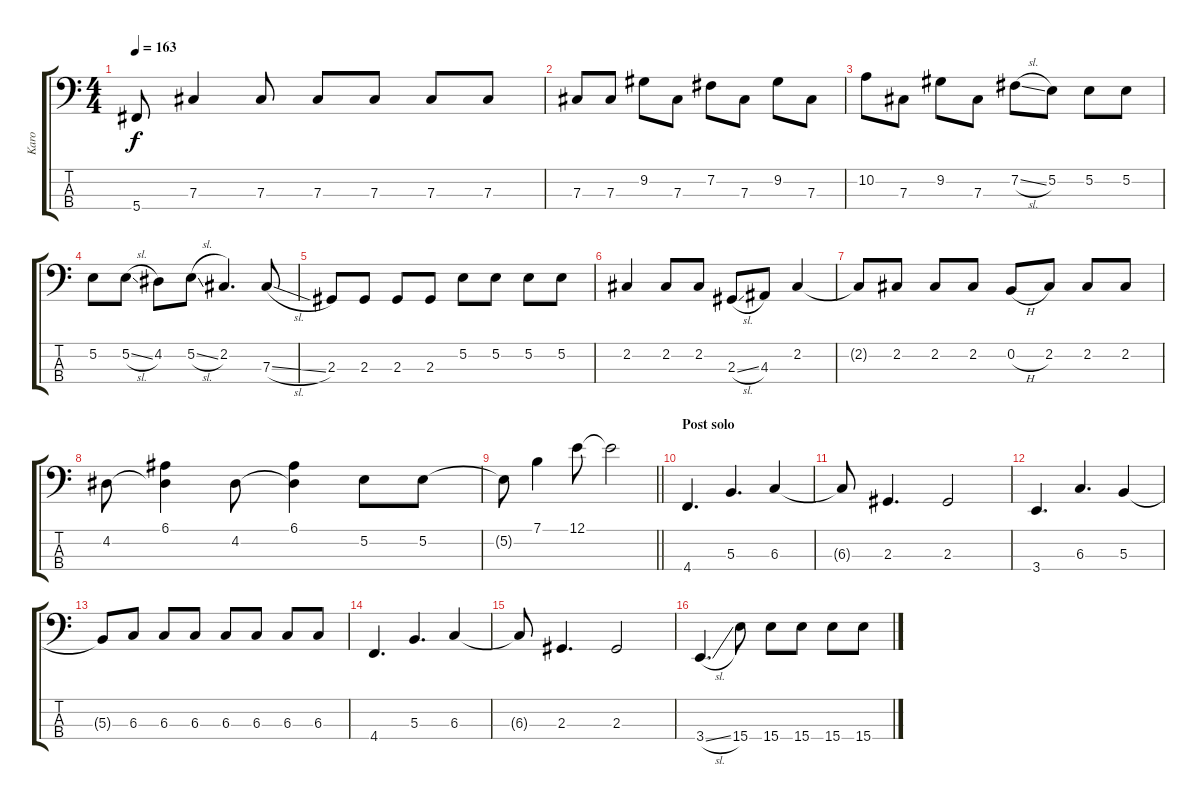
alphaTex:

\track ("Karo" "Karo") {instrument electricbassfinger}
\staff {score tabs}
\tuning (E2 B1 Gb1 Db1) {hide}
\ts (4 4)
\tempo 163
\clef f4
\ks c
5.4{t}.8{dy f} 7.3.4 7.3.8 7.3.8 7.3.8 7.3.8 7.3.8 |
7.3.8 7.3.8 9.2.8 7.3.8 7.2.8 7.3.8 9.2.8 7.3.8 |
10.2.8 7.3.8 9.2.8 7.3.8 7.2{sl}.8 5.2.8 5.2.8 5.2.8 |
5.2.8 5.2{sl}.8 4.2.8 5.2{sl}.8 2.2.4{d} 7.3{sl}.8 |
2.3.8 2.3.8 2.3.8 2.3.8 5.2.8 5.2.8 5.2.8 5.2.8 |
2.2.4 2.2.8 2.2.8 2.3{sl}.8 4.3.8 2.2.4 |
2.2{t}.8 2.2.8 2.2.8 2.2.8 0.2{h}.8 2.2.8 2.2.8 2.2.8 |
4.2.8 (6.1 4.2{t}).4 4.2.8 (6.1 4.2{t}).4 5.2.8 5.2.8 |
\barLineRight lightlight
5.2{t}.8 7.1.4 12.1.8 12.1{t}.2 |
\section ("" "Post solo")
4.4.4{d} 5.3.4{d} 6.3.4 |
6.3{t}.8 2.3.4{d} 2.3.2 |
3.4.4{d} 6.3.4{d} 5.3.4 |
5.3{t}.8 6.3.8 6.3.8 6.3.8 6.3.8 6.3.8 6.3.8 6.3.8 |
4.4.4{d} 5.3.4{d} 6.3.4 |
6.3{t}.8 2.3.4{d} 2.3.2 |
3.4{sl}.4{d} 15.4.8 15.4.8 15.4.8 15.4.8 15.4.8
